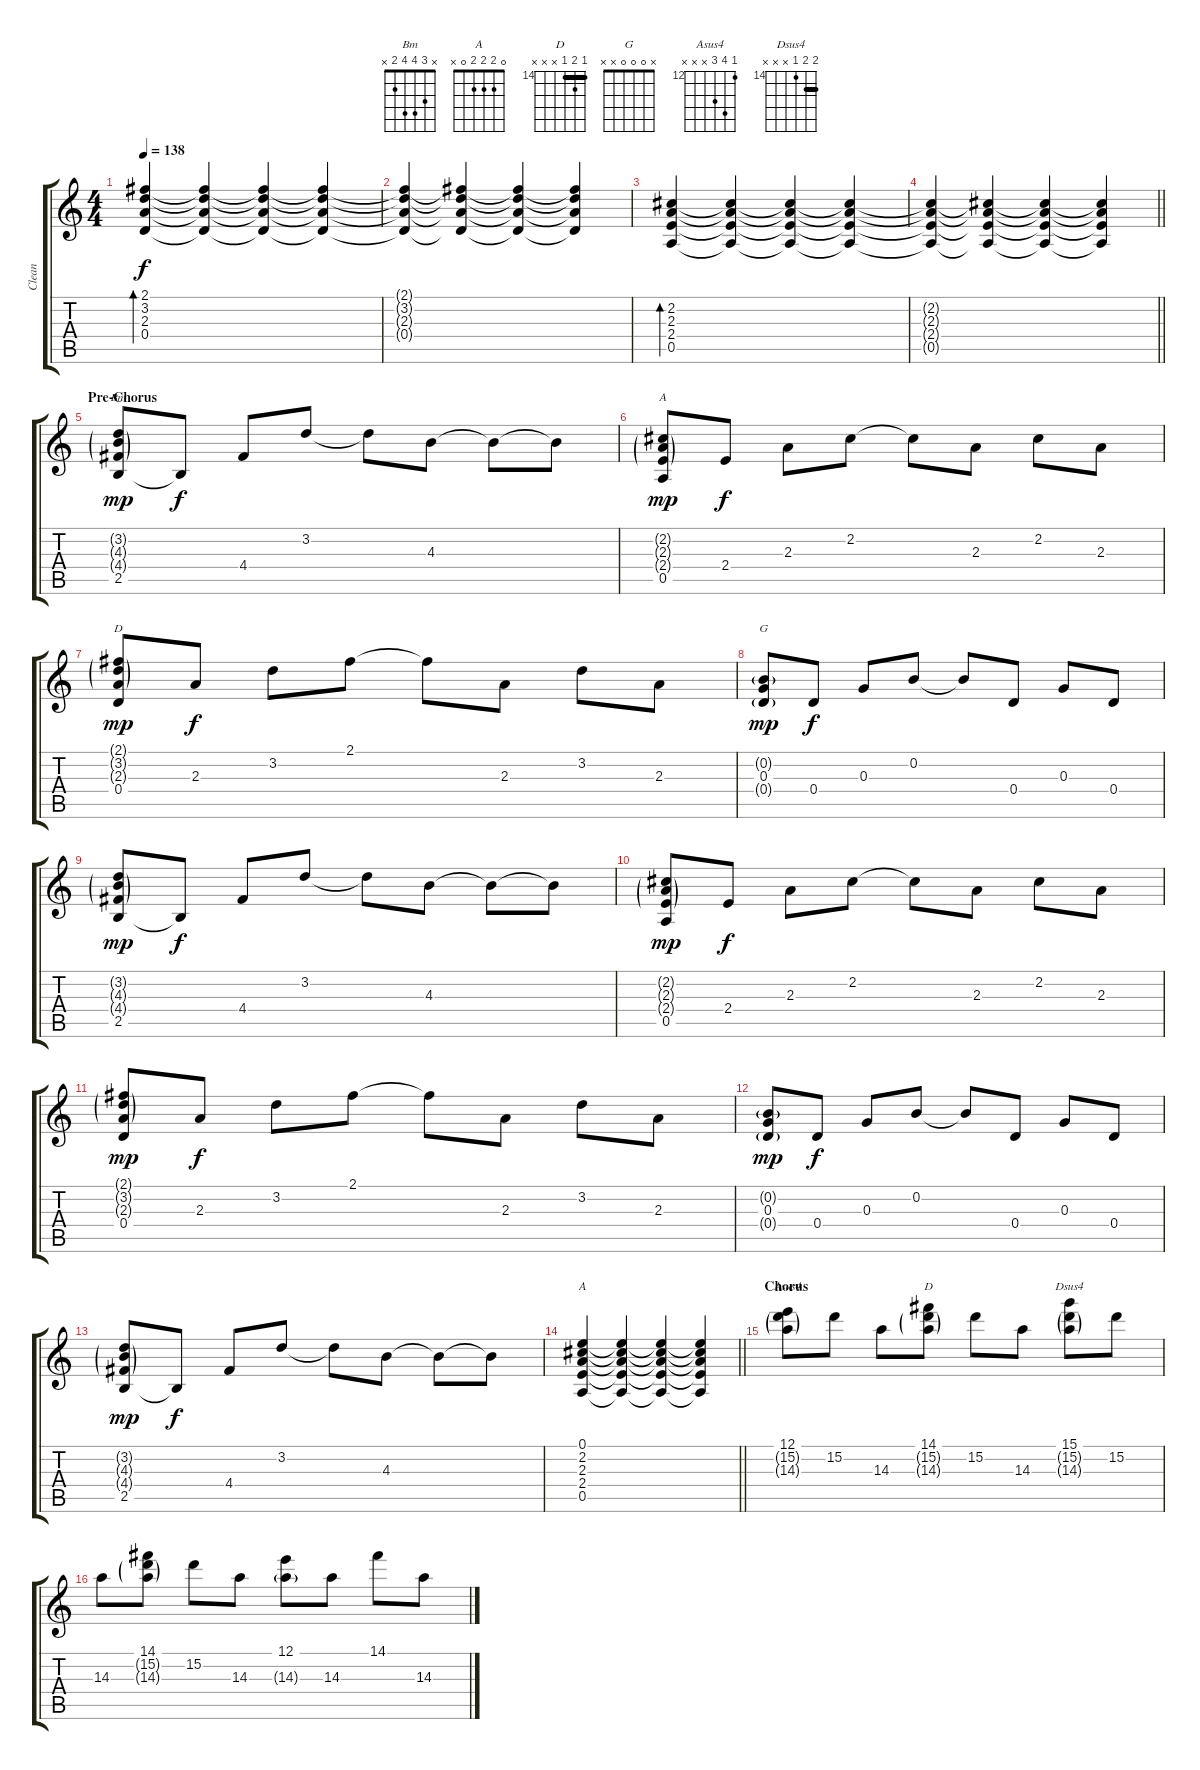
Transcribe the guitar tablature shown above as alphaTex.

\track ("Clean" "Clean") {instrument electricguitarclean}
\staff {score tabs}
\tuning (E4 B3 G3 D3 A2 E2) {hide}
\chord ("Bm" x 3 4 4 2 x)
\chord ("A" x 2 2 2 0 x) {barre 2}
\chord ("D" 2 3 2 0 x x) {barre 2}
\chord ("G" x 0 0 0 x x)
\chord ("A" 0 2 2 2 0 x)
\chord ("Asus4" 12 15 14 x x x) {firstfret 12}
\chord ("D" 14 15 14 x x x) {firstfret 14 barre 14}
\chord ("Dsus4" 15 15 14 x x x) {firstfret 14 barre 15}
\ts (4 4)
\tempo 138
\clef g2
\ks c
(2.1 3.2 2.3 0.4).4{bd 240 dy f} (2.1{t} 3.2{t} 2.3{t} 0.4{t}).4 (2.1{t} 3.2{t} 2.3{t} 0.4{t}).4 (2.1{t} 3.2{t} 2.3{t} 0.4{t}).4 |
(2.1{t} 3.2{t} 2.3{t} 0.4{t}).4 (2.1{t} 3.2{t} 2.3{t} 0.4{t}).4 (2.1{t} 3.2{t} 2.3{t} 0.4{t}).4 (2.1{t} 3.2{t} 2.3{t} 0.4{t}).4 |
(2.2 2.3 2.4 0.5).4{bd 240} (2.2{t} 2.3{t} 2.4{t} 0.5{t}).4 (2.2{t} 2.3{t} 2.4{t} 0.5{t}).4 (2.2{t} 2.3{t} 2.4{t} 0.5{t}).4 |
\barLineRight lightlight
(2.2{t} 2.3{t} 2.4{t} 0.5{t}).4 (2.2{t} 2.3{t} 2.4{t} 0.5{t}).4 (2.2{t} 2.3{t} 2.4{t} 0.5{t}).4 (2.2{t} 2.3{t} 2.4{t} 0.5{t}).4 |
\section ("" "Pre-Chorus")
(3.2{g} 4.3{g} 4.4{g} 2.5).8{ch "Bm" dy mp} 2.5{t}.8{dy f} 4.4.8 3.2.8 3.2{t}.8 4.3.8 4.3{t}.8 4.3{t}.8 |
(2.2{g} 2.3{g} 2.4{g} 0.5).8{ch "A" dy mp} 2.4.8{dy f} 2.3.8 2.2.8 2.2{t}.8 2.3.8 2.2.8 2.3.8 |
(2.1{g} 3.2{g} 2.3{g} 0.4).8{ch "D" dy mp} 2.3.8{dy f} 3.2.8 2.1.8 2.1{t}.8 2.3.8 3.2.8 2.3.8 |
(0.2{g} 0.3 0.4{g}).8{ch "G" dy mp} 0.4.8{dy f} 0.3.8 0.2.8 0.2{t}.8 0.4.8 0.3.8 0.4.8 |
(3.2{g} 4.3{g} 4.4{g} 2.5).8{dy mp} 2.5{t}.8{dy f} 4.4.8 3.2.8 3.2{t}.8 4.3.8 4.3{t}.8 4.3{t}.8 |
(2.2{g} 2.3{g} 2.4{g} 0.5).8{dy mp} 2.4.8{dy f} 2.3.8 2.2.8 2.2{t}.8 2.3.8 2.2.8 2.3.8 |
(2.1{g} 3.2{g} 2.3{g} 0.4).8{dy mp} 2.3.8{dy f} 3.2.8 2.1.8 2.1{t}.8 2.3.8 3.2.8 2.3.8 |
(0.2{g} 0.3 0.4{g}).8{dy mp} 0.4.8{dy f} 0.3.8 0.2.8 0.2{t}.8 0.4.8 0.3.8 0.4.8 |
(3.2{g} 4.3{g} 4.4{g} 2.5).8{dy mp} 2.5{t}.8{dy f} 4.4.8 3.2.8 3.2{t}.8 4.3.8 4.3{t}.8 4.3{t}.8 |
\barLineRight lightlight
(0.1 2.2 2.3 2.4 0.5).4{ch "A"} (0.1{t} 2.2{t} 2.3{t} 2.4{t} 0.5{t}).4 (0.1{t} 2.2{t} 2.3{t} 2.4{t} 0.5{t}).4 (0.1{t} 2.2{t} 2.3{t} 2.4{t} 0.5{t}).4 |
\section ("" "Chorus")
(12.1 15.2{g} 14.3{g}).8{ch "Asus4"} 15.2.8 14.3.8 (14.1 15.2{g} 14.3{g}).8{ch "D"} 15.2.8 14.3.8 (15.1 15.2{g} 14.3{g}).8{ch "Dsus4"} 15.2.8 |
14.3.8 (14.1 15.2{g} 14.3{g}).8 15.2.8 14.3.8 (12.1 14.3{g}).8 14.3.8 14.1.8 14.3.8
